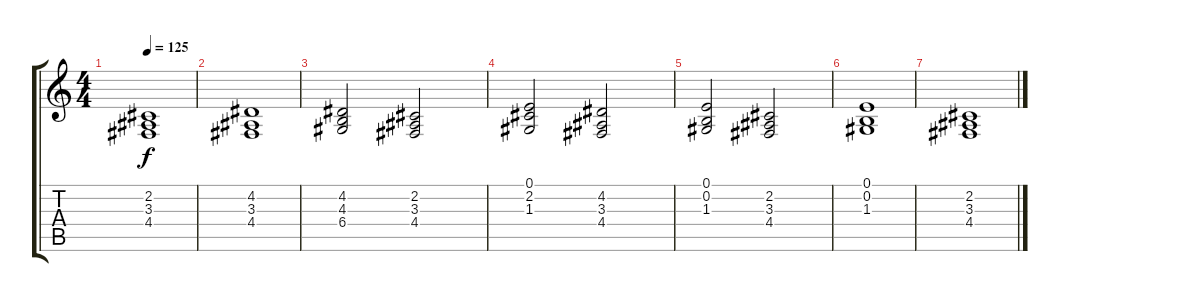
\track "" {instrument brightacousticpiano}
\staff {score tabs}
\tuning (E4 B3 G3 D3 A2 E2) {hide}
\ts (4 4)
\tempo 125
\clef g2
\ks c
(2.2 3.3 4.4).1{dy f} |
(4.2 3.3 4.4).1 |
(4.2 4.3 6.4).2 (2.2 3.3 4.4).2 |
(0.1 2.2 1.3).2 (4.2 3.3 4.4).2 |
(0.1 0.2 1.3).2 (2.2 3.3 4.4).2 |
(0.1 0.2 1.3).1 |
(2.2 3.3 4.4).1
